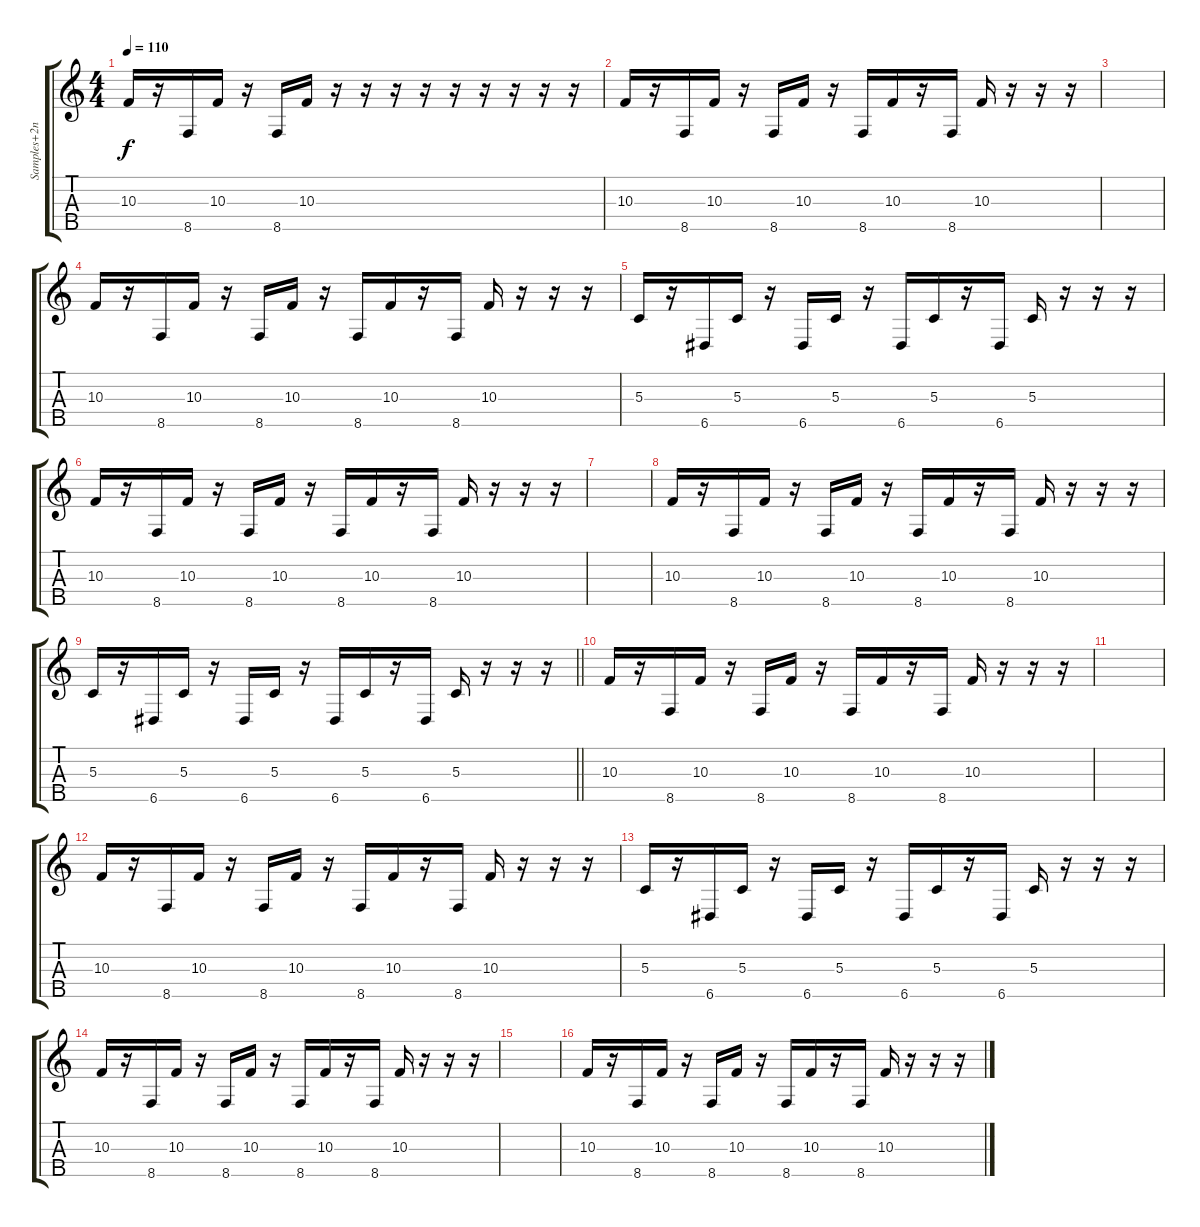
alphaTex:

\track ("Samples+2nd voice" "Samples+2n") {instrument lead2sawtooth}
\staff {score tabs}
\tuning (E4 B3 G3 D3 A2) {hide}
\ts (4 4)
\tempo 110
\clef g2
\ks c
10.3.16{dy f} r.16 8.5.16 10.3.16 r.16 8.5.16 10.3.16 r.16 r.16 r.16 r.16 r.16 r.16 r.16 r.16 r.16 |
10.3.16 r.16 8.5.16 10.3.16 r.16 8.5.16 10.3.16 r.16 8.5.16 10.3.16 r.16 8.5.16 10.3.16 r.16 r.16 r.16 |
|
10.3.16 r.16 8.5.16 10.3.16 r.16 8.5.16 10.3.16 r.16 8.5.16 10.3.16 r.16 8.5.16 10.3.16 r.16 r.16 r.16 |
5.3.16 r.16 6.5.16 5.3.16 r.16 6.5.16 5.3.16 r.16 6.5.16 5.3.16 r.16 6.5.16 5.3.16 r.16 r.16 r.16 |
10.3.16 r.16 8.5.16 10.3.16 r.16 8.5.16 10.3.16 r.16 8.5.16 10.3.16 r.16 8.5.16 10.3.16 r.16 r.16 r.16 |
|
10.3.16 r.16 8.5.16 10.3.16 r.16 8.5.16 10.3.16 r.16 8.5.16 10.3.16 r.16 8.5.16 10.3.16 r.16 r.16 r.16 |
\barLineRight lightlight
5.3.16 r.16 6.5.16 5.3.16 r.16 6.5.16 5.3.16 r.16 6.5.16 5.3.16 r.16 6.5.16 5.3.16 r.16 r.16 r.16 |
10.3.16 r.16 8.5.16 10.3.16 r.16 8.5.16 10.3.16 r.16 8.5.16 10.3.16 r.16 8.5.16 10.3.16 r.16 r.16 r.16 |
|
10.3.16 r.16 8.5.16 10.3.16 r.16 8.5.16 10.3.16 r.16 8.5.16 10.3.16 r.16 8.5.16 10.3.16 r.16 r.16 r.16 |
5.3.16 r.16 6.5.16 5.3.16 r.16 6.5.16 5.3.16 r.16 6.5.16 5.3.16 r.16 6.5.16 5.3.16 r.16 r.16 r.16 |
10.3.16 r.16 8.5.16 10.3.16 r.16 8.5.16 10.3.16 r.16 8.5.16 10.3.16 r.16 8.5.16 10.3.16 r.16 r.16 r.16 |
|
10.3.16 r.16 8.5.16 10.3.16 r.16 8.5.16 10.3.16 r.16 8.5.16 10.3.16 r.16 8.5.16 10.3.16 r.16 r.16 r.16
